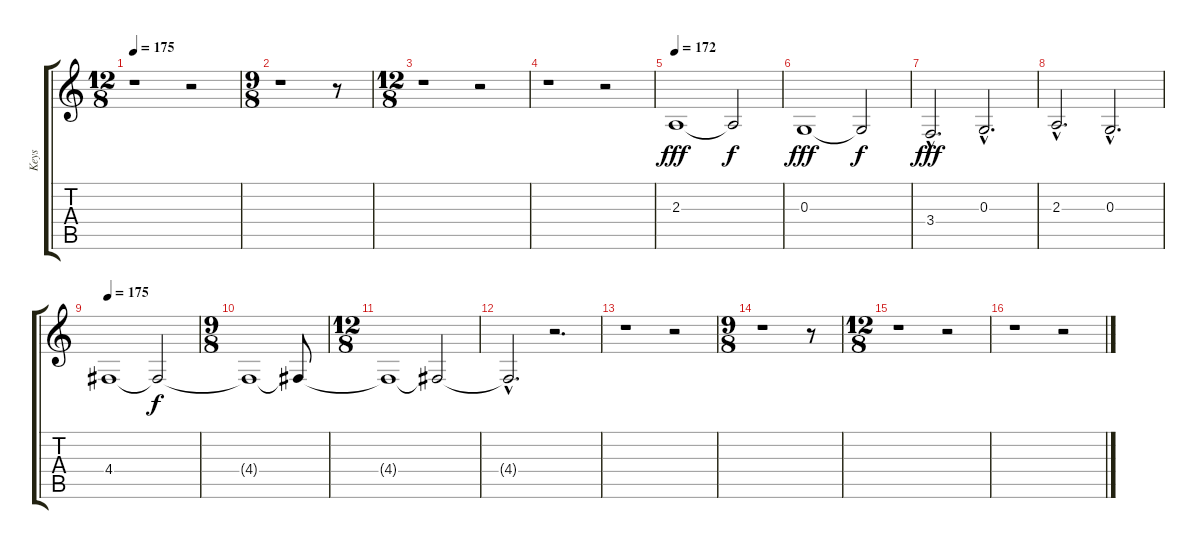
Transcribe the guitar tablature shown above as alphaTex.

\track ("Keys" "Keys") {instrument pad4choir}
\staff {score tabs}
\tuning (E4 B3 G3 D3 A2 E2) {hide}
\ts (12 8)
\tempo 175
\clef g2
\ks c
r.1{dy f} r.2 |
\ts (9 8)
r.1 r.8 |
\ts (12 8)
r.1 r.2 |
r.1 r.2 |
\tempo 172
2.3.1{dy fff} 2.3{t}.2{dy f} |
0.3.1{dy fff} 0.3{t}.2{dy f} |
3.4{hac}.2{d dy fff} 0.3{hac}.2{d} |
2.3{hac}.2{d} 0.3{hac}.2{d} |
\tempo 175
4.4.1 4.4{t}.2{dy f} |
\ts (9 8)
4.4{t}.1 4.4{t}.8 |
\ts (12 8)
4.4{t}.1 4.4{t}.2 |
4.4{hac t}.2{d} r.2{d} |
r.1 r.2 |
\ts (9 8)
r.1 r.8 |
\ts (12 8)
r.1 r.2 |
r.1 r.2
